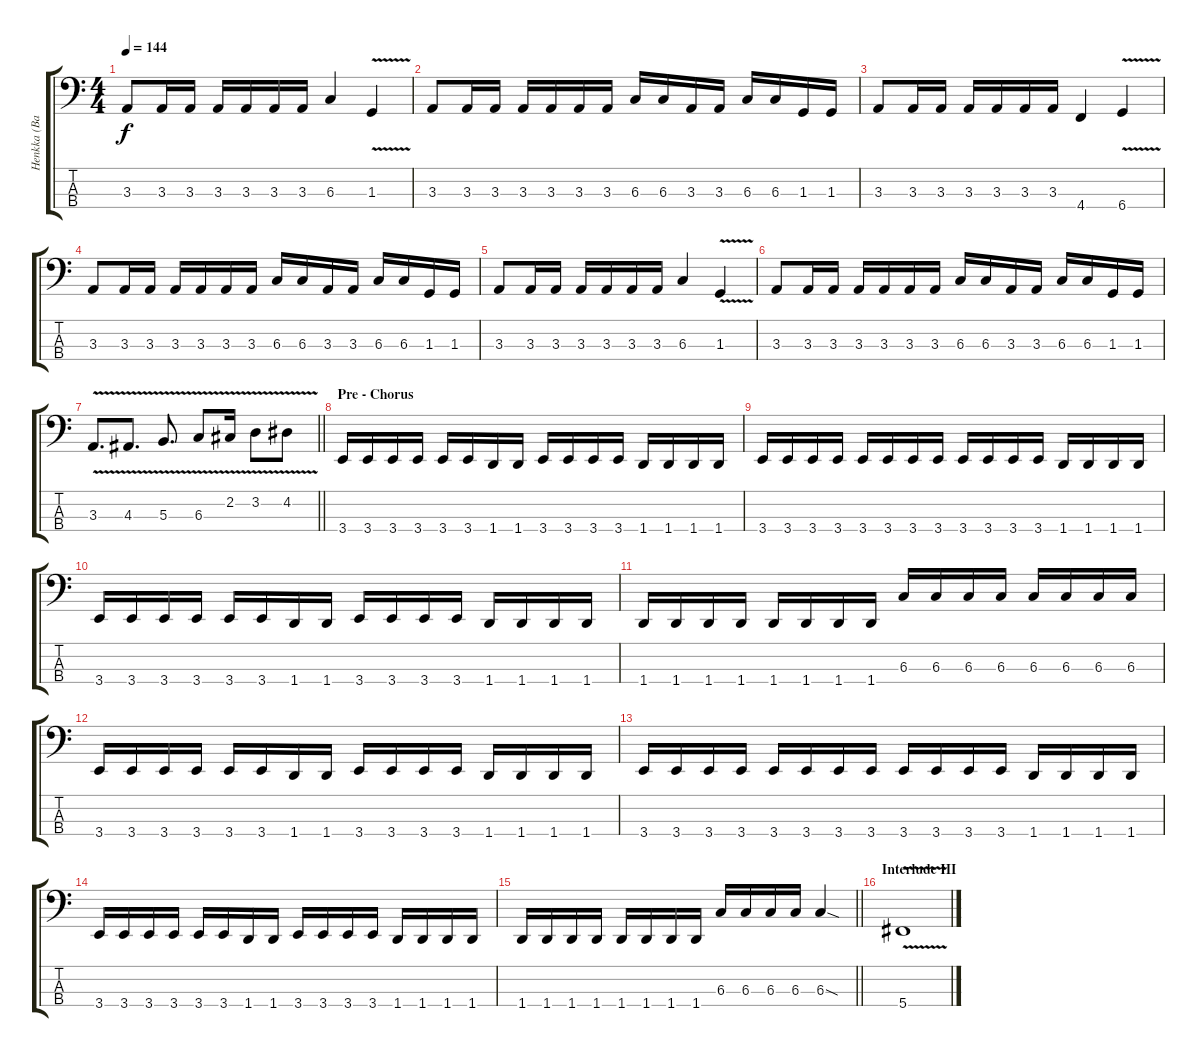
\track ("Henkka (Bass)" "Henkka (Ba") {instrument electricbasspick}
\staff {score tabs}
\tuning (E2 B1 Gb1 Db1) {hide}
\ts (4 4)
\tempo 144
\clef f4
\ks c
3.3.8{dy f} 3.3.16 3.3.16 3.3.16 3.3.16 3.3.16 3.3.16 6.3.4 1.3{v}.4 |
3.3.8 3.3.16 3.3.16 3.3.16 3.3.16 3.3.16 3.3.16 6.3.16 6.3.16 3.3.16 3.3.16 6.3.16 6.3.16 1.3.16 1.3.16 |
3.3.8 3.3.16 3.3.16 3.3.16 3.3.16 3.3.16 3.3.16 4.4.4 6.4{v}.4 |
3.3.8 3.3.16 3.3.16 3.3.16 3.3.16 3.3.16 3.3.16 6.3.16 6.3.16 3.3.16 3.3.16 6.3.16 6.3.16 1.3.16 1.3.16 |
3.3.8 3.3.16 3.3.16 3.3.16 3.3.16 3.3.16 3.3.16 6.3.4 1.3{v}.4 |
3.3.8 3.3.16 3.3.16 3.3.16 3.3.16 3.3.16 3.3.16 6.3.16 6.3.16 3.3.16 3.3.16 6.3.16 6.3.16 1.3.16 1.3.16 |
\barLineRight lightlight
3.3{v}.8{d} 4.3{v}.8{d} 5.3{v}.8{d} 6.3{v}.8 2.2{v}.16 3.2{v}.8 4.2{v}.8 |
\section ("" "Pre - Chorus")
3.4.16 3.4.16 3.4.16 3.4.16 3.4.16 3.4.16 1.4.16 1.4.16 3.4.16 3.4.16 3.4.16 3.4.16 1.4.16 1.4.16 1.4.16 1.4.16 |
3.4.16 3.4.16 3.4.16 3.4.16 3.4.16 3.4.16 3.4.16 3.4.16 3.4.16 3.4.16 3.4.16 3.4.16 1.4.16 1.4.16 1.4.16 1.4.16 |
3.4.16 3.4.16 3.4.16 3.4.16 3.4.16 3.4.16 1.4.16 1.4.16 3.4.16 3.4.16 3.4.16 3.4.16 1.4.16 1.4.16 1.4.16 1.4.16 |
1.4.16 1.4.16 1.4.16 1.4.16 1.4.16 1.4.16 1.4.16 1.4.16 6.3.16 6.3.16 6.3.16 6.3.16 6.3.16 6.3.16 6.3.16 6.3.16 |
3.4.16 3.4.16 3.4.16 3.4.16 3.4.16 3.4.16 1.4.16 1.4.16 3.4.16 3.4.16 3.4.16 3.4.16 1.4.16 1.4.16 1.4.16 1.4.16 |
3.4.16 3.4.16 3.4.16 3.4.16 3.4.16 3.4.16 3.4.16 3.4.16 3.4.16 3.4.16 3.4.16 3.4.16 1.4.16 1.4.16 1.4.16 1.4.16 |
3.4.16 3.4.16 3.4.16 3.4.16 3.4.16 3.4.16 1.4.16 1.4.16 3.4.16 3.4.16 3.4.16 3.4.16 1.4.16 1.4.16 1.4.16 1.4.16 |
\barLineRight lightlight
1.4.16 1.4.16 1.4.16 1.4.16 1.4.16 1.4.16 1.4.16 1.4.16 6.3.16 6.3.16 6.3.16 6.3.16 6.3{sod}.4 |
\section ("" "Interlude III")
5.4{v}.1
